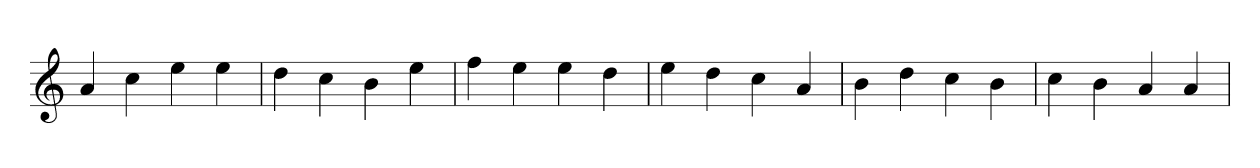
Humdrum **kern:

**kern
*part1
*staff1
*clefG2
=1
4a
4cc
4ee
4ee
=2
4dd
4cc
4b
4ee
=3
4ff
4ee
4ee
4dd
=4
4ee
4dd
4cc
4a
=5
4b
4dd
4cc
4b
=6
4cc
4b
4a
4a
=
*-
